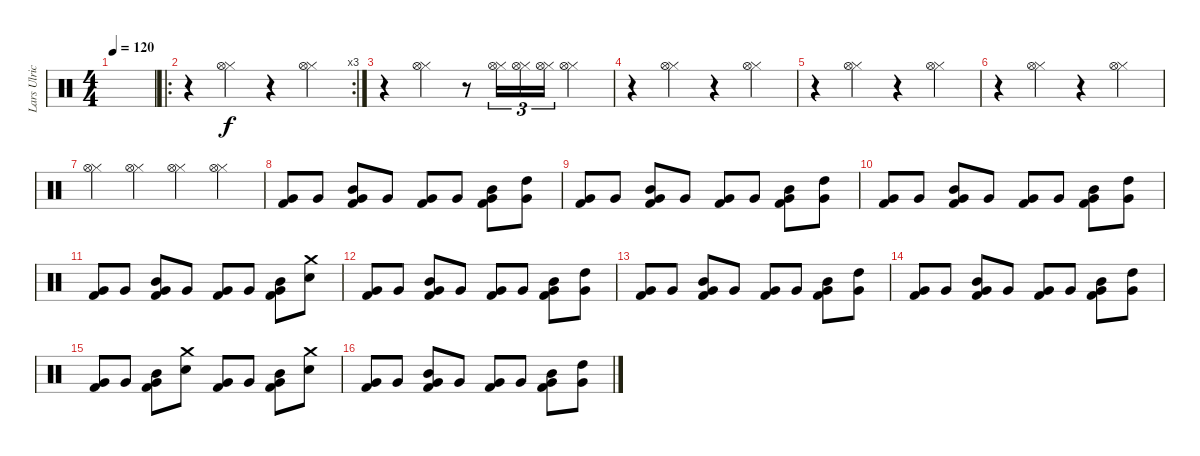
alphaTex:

\track ("Lars Ulrich (Drums)" "Lars Ulric") {instrument percussion}
\staff {score}
\articulation defaults
\ts (4 4)
\tempo 120
\clef neutral
\ks c
|
\ro
\rc 3
r.4 ("Hi-Hat (closed)" "Hi-Hat (open)").4 r.4 ("Hi-Hat (closed)" "Hi-Hat (open)").4 |
r.4 ("Hi-Hat (closed)" "Hi-Hat (open)").4 r.8 ("Hi-Hat (closed)" "Hi-Hat (open)").16{tu (3 2)} ("Hi-Hat (closed)" "Hi-Hat (open)").16{tu (3 2)} ("Hi-Hat (closed)" "Hi-Hat (open)").16{tu (3 2)} ("Hi-Hat (closed)" "Hi-Hat (open)").4 |
r.4 ("Hi-Hat (closed)" "Hi-Hat (open)").4 r.4 ("Hi-Hat (closed)" "Hi-Hat (open)").4 |
r.4 ("Hi-Hat (closed)" "Hi-Hat (open)").4 r.4 ("Hi-Hat (closed)" "Hi-Hat (open)").4 |
r.4 ("Hi-Hat (closed)" "Hi-Hat (open)").4 r.4 ("Hi-Hat (closed)" "Hi-Hat (open)").4 |
("Hi-Hat (closed)" "Hi-Hat (open)").4 ("Hi-Hat (closed)" "Hi-Hat (open)").4 ("Hi-Hat (closed)" "Hi-Hat (open)").4 ("Hi-Hat (closed)" "Hi-Hat (open)").4 |
("Very Low Tom (hit)" "Kick (hit) 2").8 "Very Low Tom (hit)".8 ("Mid Tom (hit)" "Very Low Tom (hit)" "Kick (hit) 2").8 "Very Low Tom (hit)".8 ("Very Low Tom (hit)" "Kick (hit) 2").8 "Very Low Tom (hit)".8 ("Mid Tom (hit)" "Very Low Tom (hit)" "Kick (hit) 2").8 ("High Tom (hit)" "Very Low Tom (hit)").8 |
("Very Low Tom (hit)" "Kick (hit) 2").8 "Very Low Tom (hit)".8 ("Mid Tom (hit)" "Very Low Tom (hit)" "Kick (hit) 2").8 "Very Low Tom (hit)".8 ("Very Low Tom (hit)" "Kick (hit) 2").8 "Very Low Tom (hit)".8 ("Mid Tom (hit)" "Very Low Tom (hit)" "Kick (hit) 2").8 ("High Tom (hit)" "Very Low Tom (hit)").8 |
("Very Low Tom (hit)" "Kick (hit) 2").8 "Very Low Tom (hit)".8 ("Mid Tom (hit)" "Very Low Tom (hit)" "Kick (hit) 2").8 "Very Low Tom (hit)".8 ("Very Low Tom (hit)" "Kick (hit) 2").8 "Very Low Tom (hit)".8 ("Mid Tom (hit)" "Very Low Tom (hit)" "Kick (hit) 2").8 ("High Tom (hit)" "Very Low Tom (hit)").8 |
("Very Low Tom (hit)" "Kick (hit) 2").8 "Very Low Tom (hit)".8 ("Mid Tom (hit)" "Very Low Tom (hit)" "Kick (hit) 2").8 "Very Low Tom (hit)".8 ("Very Low Tom (hit)" "Kick (hit) 2").8 "Very Low Tom (hit)".8 ("Mid Tom (hit)" "Very Low Tom (hit)" "Kick (hit) 2").8 ("Snare (hit) 2" "Crash medium (hit)").8 |
("Very Low Tom (hit)" "Kick (hit) 2").8 "Very Low Tom (hit)".8 ("Mid Tom (hit)" "Very Low Tom (hit)" "Kick (hit) 2").8 "Very Low Tom (hit)".8 ("Very Low Tom (hit)" "Kick (hit) 2").8 "Very Low Tom (hit)".8 ("Mid Tom (hit)" "Very Low Tom (hit)" "Kick (hit) 2").8 ("High Tom (hit)" "Very Low Tom (hit)").8 |
("Very Low Tom (hit)" "Kick (hit) 2").8 "Very Low Tom (hit)".8 ("Mid Tom (hit)" "Very Low Tom (hit)" "Kick (hit) 2").8 "Very Low Tom (hit)".8 ("Very Low Tom (hit)" "Kick (hit) 2").8 "Very Low Tom (hit)".8 ("Mid Tom (hit)" "Very Low Tom (hit)" "Kick (hit) 2").8 ("High Tom (hit)" "Very Low Tom (hit)").8 |
("Very Low Tom (hit)" "Kick (hit) 2").8 "Very Low Tom (hit)".8 ("Mid Tom (hit)" "Very Low Tom (hit)" "Kick (hit) 2").8 "Very Low Tom (hit)".8 ("Very Low Tom (hit)" "Kick (hit) 2").8 "Very Low Tom (hit)".8 ("Mid Tom (hit)" "Very Low Tom (hit)" "Kick (hit) 2").8 ("High Tom (hit)" "Very Low Tom (hit)").8 |
("Very Low Tom (hit)" "Kick (hit) 2").8 "Very Low Tom (hit)".8 ("Mid Tom (hit)" "Very Low Tom (hit)" "Kick (hit) 2").8 ("Snare (hit) 2" "Crash medium (hit)").8 ("Very Low Tom (hit)" "Kick (hit) 2").8 "Very Low Tom (hit)".8 ("Mid Tom (hit)" "Very Low Tom (hit)" "Kick (hit) 2").8 ("Snare (hit) 2" "Crash medium (hit)").8 |
("Very Low Tom (hit)" "Kick (hit) 2").8 "Very Low Tom (hit)".8 ("Mid Tom (hit)" "Very Low Tom (hit)" "Kick (hit) 2").8 "Very Low Tom (hit)".8 ("Very Low Tom (hit)" "Kick (hit) 2").8 "Very Low Tom (hit)".8 ("Mid Tom (hit)" "Very Low Tom (hit)" "Kick (hit) 2").8 ("High Tom (hit)" "Very Low Tom (hit)").8
